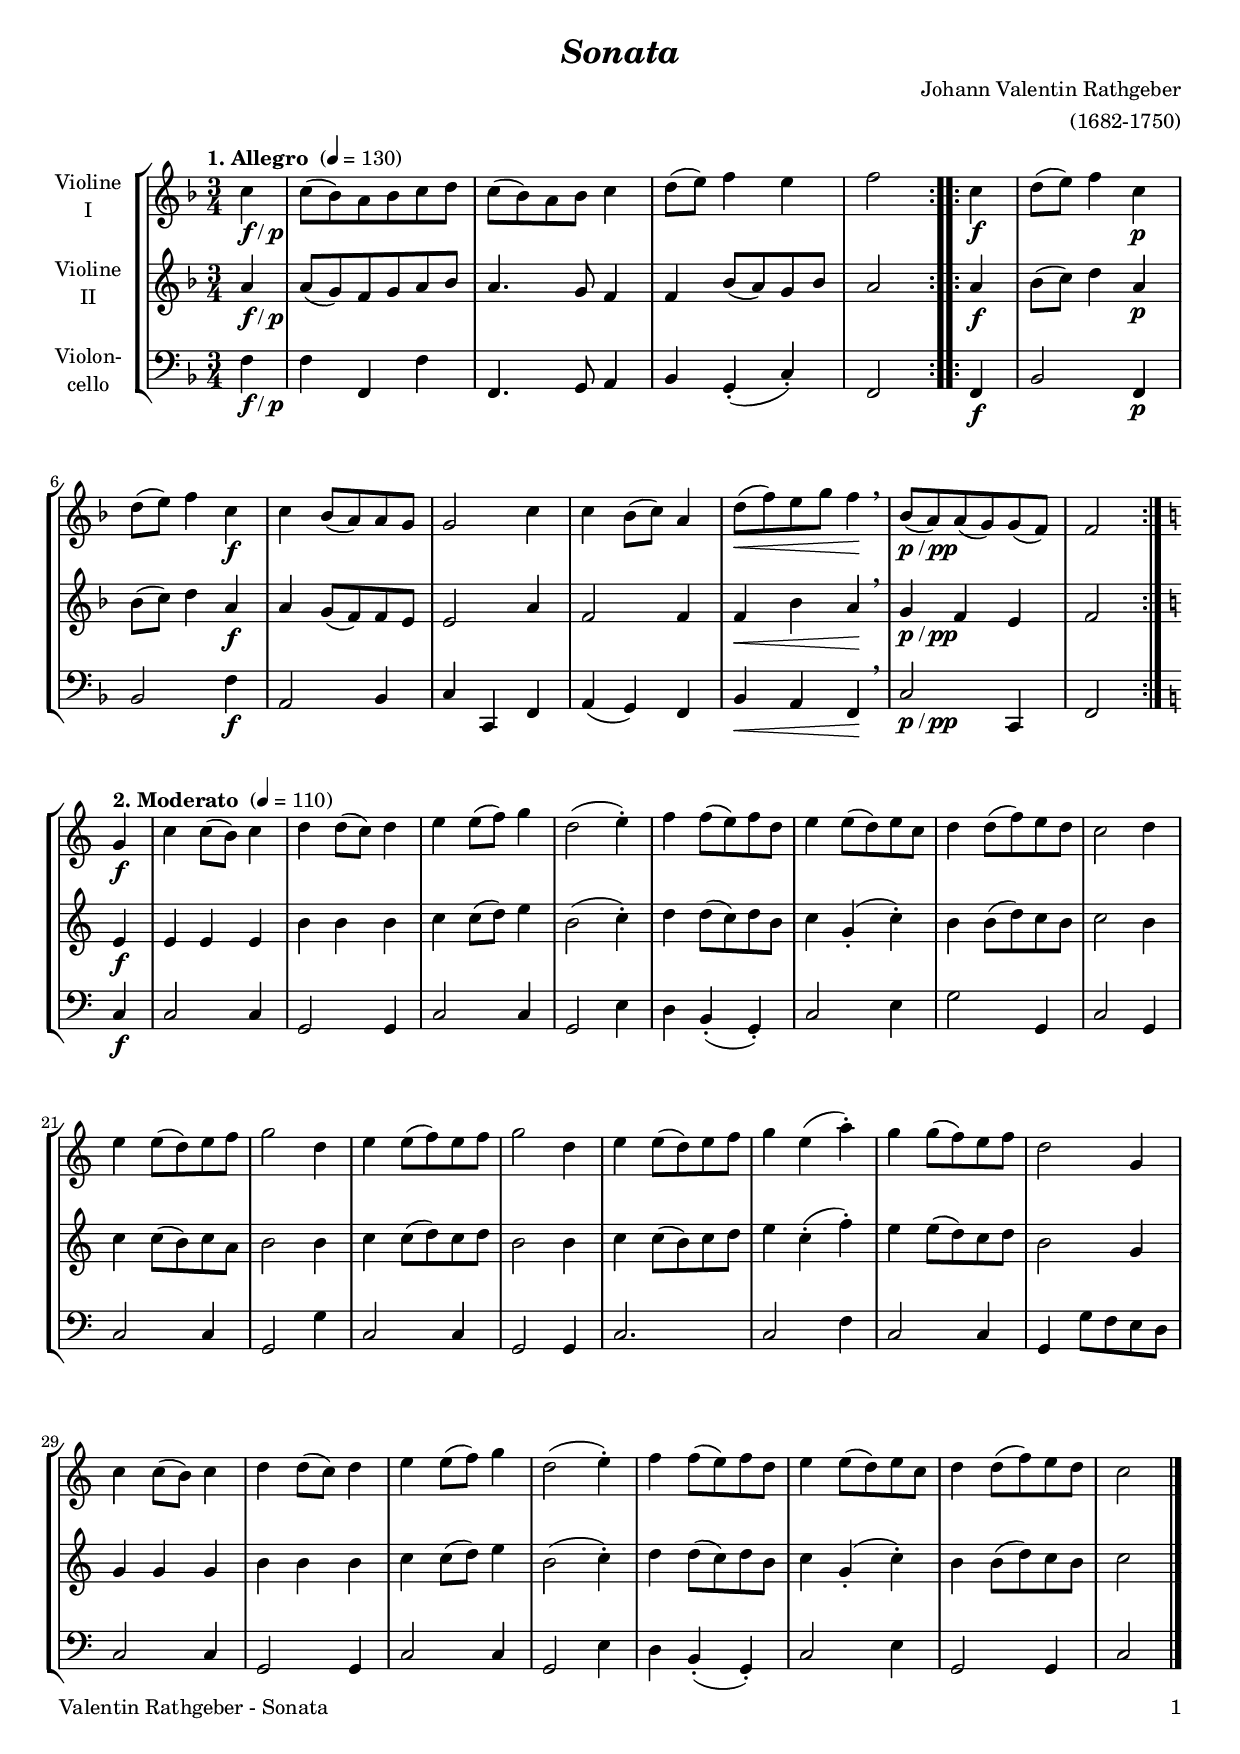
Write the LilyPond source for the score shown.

\version "2.20.2"
\include "deutsch.ly"
  
#(set-global-staff-size 18)

\header {
  title     = \markup \bold \italic "Sonata"
  composer  = "Johann Valentin Rathgeber"
  arranger  = "(1682-1750)"
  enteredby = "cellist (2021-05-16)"
%  piece     = ""
}

voiceconsts = {
  \key f \major
  \time 3/4
  \clef "treble"
% \numericTimeSignature
  \compressEmptyMeasures
  % Set default beaming for all staves
%  \set Timing.beamExceptions = #'()
%  \set Timing.baseMoment     = #(ly:make-moment 1 4)
%  \set Timing.beatStructure  = #'(1 1 1)
}

introa = {        \tempo "1. Allegro "  4=130 }
introb = { \break \tempo "2. Moderato " 4=110 \key c \major }

dcps = \markup { \italic "D.C. per"
		 \tiny \raise #1
		 \musicglyph #"scripts.segno" }
fopi = \markup { \dynamic f "/" \dynamic p }
popp = \markup { \dynamic p "/" \dynamic pp }
segn = \markup { \musicglyph #"scripts.segno" }

mivl = "violin"
miba = "cello"

va = \relative c'' {
  \voiceconsts
  
  \introa
  \repeat volta 2 {
    \partial 4 c4_\fopi
    c8( b) a b c d
    c( b) a b c4
    d8( e) f4 e
    f2
  }
  \repeat volta 2 {
    c4\f
    d8( e) f4 c\p
    d8( e) f4 c\f
    c b8( a) a g
    g2 c4

    c b8( c) a4
    d8(\< f) e g f4\! \breathe
    b,8(_\popp a) a( g) g( f)
    f2
  }

  \introb
  g4\f
  c c8( h) c4
  d d8( c) d4
  e e8( f) g4
  d2( e4)-.
  f f8( e) f d
  e4 e8( d) e c

  d4 d8( f) e d
  c2 d4
  e e8( d) e f
  g2 d4
  e e8( f) e f
  g2 d4

  e e8( d) e f
  g4 e( a)-.
  g g8( f) e f
  d2 g,4
  c c8( h) c4
  d d8( c) d4

  e e8( f) g4
  d2( e4)-.
  f f8( e) f d
  e4 e8( d) e c
  d4 d8( f) e d
  c2 \bar "|."
}  

vb = \relative c'' {
  \voiceconsts
  
  \introa
  \repeat volta 2 {
    \partial 4 a4_\fopi
    a8( g) f g a b
    a4. g8 f4
    f b8( a) g b
    a2
  }
  \repeat volta 2 {
    a4\f
    b8( c) d4 a\p
    b8( c) d4 a\f
    a g8( f) f e
    e2 a4

    f2 f4
    f\< b a\! \breathe
    g_\popp f e
    f2
  }

  \introb
  e4\f
  e e e
  h' h h
  c c8( d) e4
  h2( c4)-.
  d d8( c) d h
  c4 g(-. c)-.

  h h8( d) c h
  c2 h4
  c c8( h) c a
  h2 h4
  c c8( d) c d
  h2 h4

  c c8( h) c d
  e4 c(-. f)-.
  e e8( d) c d
  h2 g4
  g g g
  h h h

  c c8( d) e4
  h2( c4)-.
  d d8( c) d h
  c4 g(-. c)-.
  h h8( d) c h
  c2 \bar "|."
}  

vc = \relative c {
  \voiceconsts
  \clef "bass"
  
  \introa
  \repeat volta 2 {
    \partial 4 f4_\fopi
    f f, f'
    f,4. g8 a4
    b g(-. c)-.
    f,2
  }
  \repeat volta 2 {
    f4\f
    b2 f4\p
    b2 f'4\f
    a,2 b4
    c c, f

    a( g) f
    b\< a f\! \breathe
    c'2_\popp c,4
    f2
  }

  \introb
  c'4\f
  c2 c4
  g2 g4
  c2 c4
  g2 e'4
  d h(-. g)-.
  c2 e4

  g2 g,4
  c2 g4
  c2 c4
  g2 g'4
  c,2 c4
  g2 g4

  c2.
  c2 f4
  c2 c4
  g g'8 f e d
  c2 c4
  g2 g4

  c2 c4
  g2 e'4
  d h(-. g)-.
  c2 e4
  g,2 g4
  c2
}  


music = \new StaffGroup <<
      \new Staff {
	\set Staff.midiInstrument = \mivl
	\set Staff.instrumentName = \markup \center-column { "Violine" "I" }
	\transpose d d { \va }
      }
      
      \new Staff {
	\set Staff.midiInstrument = \mivl
	\set Staff.instrumentName = \markup \center-column { "Violine" "II" }
	\transpose d d { \vb }
      }
      
      \new Staff {
	\set Staff.midiInstrument = \miba
	\set Staff.instrumentName = \markup \center-column { "Violon-" "cello" }
	\transpose d d { \vc }
      }
>>

\book {
   \paper {
    print-page-number = ##t
    print-first-page-number = ##t
    ragged-last-bottom = ##f
    oddHeaderMarkup = \markup \null
    evenHeaderMarkup = \markup \null
    oddFooterMarkup = \markup {
      \fill-line {
        \on-the-fly #print-page-number-check-first
        "Valentin Rathgeber - Sonata" \fromproperty #'page:page-number-string
      }
    }
    evenFooterMarkup = \oddFooterMarkup
  } \score {
    \music
    \layout {}
  }

  \score {
    \unfoldRepeats \music

    \midi {
      \context {
        \Score
      }
    }
  }
}